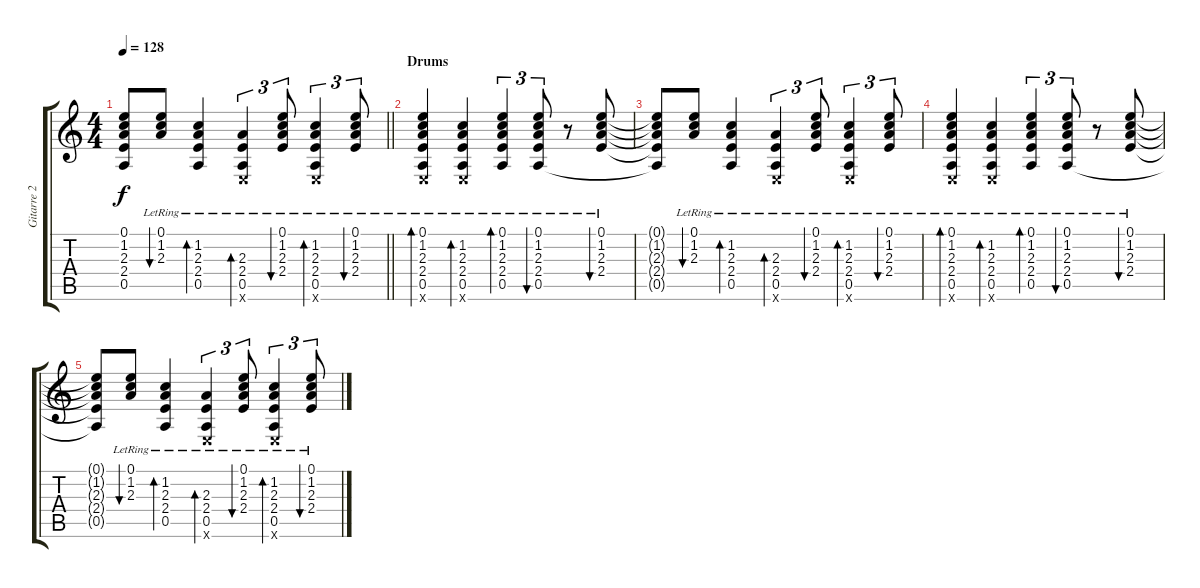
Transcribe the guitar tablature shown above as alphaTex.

\track ("Gitarre 2" "Gitarre 2") {instrument acousticguitarsteel}
\staff {score tabs}
\tuning (E4 B3 G3 D3 A2 E2) {hide}
\ts (4 4)
\tempo 128
\clef g2
\barLineRight lightlight
\ks c
(0.1{t} 1.2{t} 2.3{t} 2.4{t} 0.5{t}).8{dy f} (0.1{lr} 1.2{lr} 2.3{lr}).8{bu 60} (1.2{lr} 2.3{lr} 2.4{lr} 0.5{lr}).4{bd 60} (2.3{lr} 2.4{lr} 0.5{lr} 0.6{x}).4{tu (3 2) bd 60} (0.1{lr} 1.2{lr} 2.3{lr} 2.4{lr}).8{tu (3 2) bu 60} (1.2{lr} 2.3{lr} 2.4{lr} 0.5{lr} 0.6{x}).4{tu (3 2) bd 60} (0.1{lr} 1.2{lr} 2.3{lr} 2.4{lr}).8{tu (3 2) bu 60} |
\section ("" "Drums")
(0.1{lr} 1.2{lr} 2.3{lr} 2.4{lr} 0.5{lr} 0.6{x}).4{bd 60} (1.2{lr} 2.3{lr} 2.4{lr} 0.5{lr} 0.6{x}).4{bd 60} (0.1{lr} 1.2{lr} 2.3{lr} 2.4{lr} 0.5{lr}).4{tu (3 2) bd 60} (0.1{lr} 1.2{lr} 2.3{lr} 2.4{lr} 0.5{lr}).8{tu (3 2) bu 60} r.8 (0.1{lr} 1.2{lr} 2.3{lr} 2.4{lr}).8{bu 60} |
(0.1{t} 1.2{t} 2.3{t} 2.4{t} 0.5{t}).8 (0.1{lr} 1.2{lr} 2.3{lr}).8{bu 60} (1.2{lr} 2.3{lr} 2.4{lr} 0.5{lr}).4{bd 60} (2.3{lr} 2.4{lr} 0.5{lr} 0.6{x}).4{tu (3 2) bd 60} (0.1{lr} 1.2{lr} 2.3{lr} 2.4{lr}).8{tu (3 2) bu 60} (1.2{lr} 2.3{lr} 2.4{lr} 0.5{lr} 0.6{x}).4{tu (3 2) bd 60} (0.1{lr} 1.2{lr} 2.3{lr} 2.4{lr}).8{tu (3 2) bu 60} |
(0.1{lr} 1.2{lr} 2.3{lr} 2.4{lr} 0.5{lr} 0.6{x}).4{bd 60} (1.2{lr} 2.3{lr} 2.4{lr} 0.5{lr} 0.6{x}).4{bd 60} (0.1{lr} 1.2{lr} 2.3{lr} 2.4{lr} 0.5{lr}).4{tu (3 2) bd 60} (0.1{lr} 1.2{lr} 2.3{lr} 2.4{lr} 0.5{lr}).8{tu (3 2) bu 60} r.8 (0.1{lr} 1.2{lr} 2.3{lr} 2.4{lr}).8{bu 60} |
(0.1{t} 1.2{t} 2.3{t} 2.4{t} 0.5{t}).8 (0.1{lr} 1.2{lr} 2.3{lr}).8{bu 60} (1.2{lr} 2.3{lr} 2.4{lr} 0.5{lr}).4{bd 60} (2.3{lr} 2.4{lr} 0.5{lr} 0.6{x}).4{tu (3 2) bd 60} (0.1{lr} 1.2{lr} 2.3{lr} 2.4{lr}).8{tu (3 2) bu 60} (1.2{lr} 2.3{lr} 2.4{lr} 0.5{lr} 0.6{x}).4{tu (3 2) bd 60} (0.1{lr} 1.2{lr} 2.3{lr} 2.4{lr}).8{tu (3 2) bu 60}
